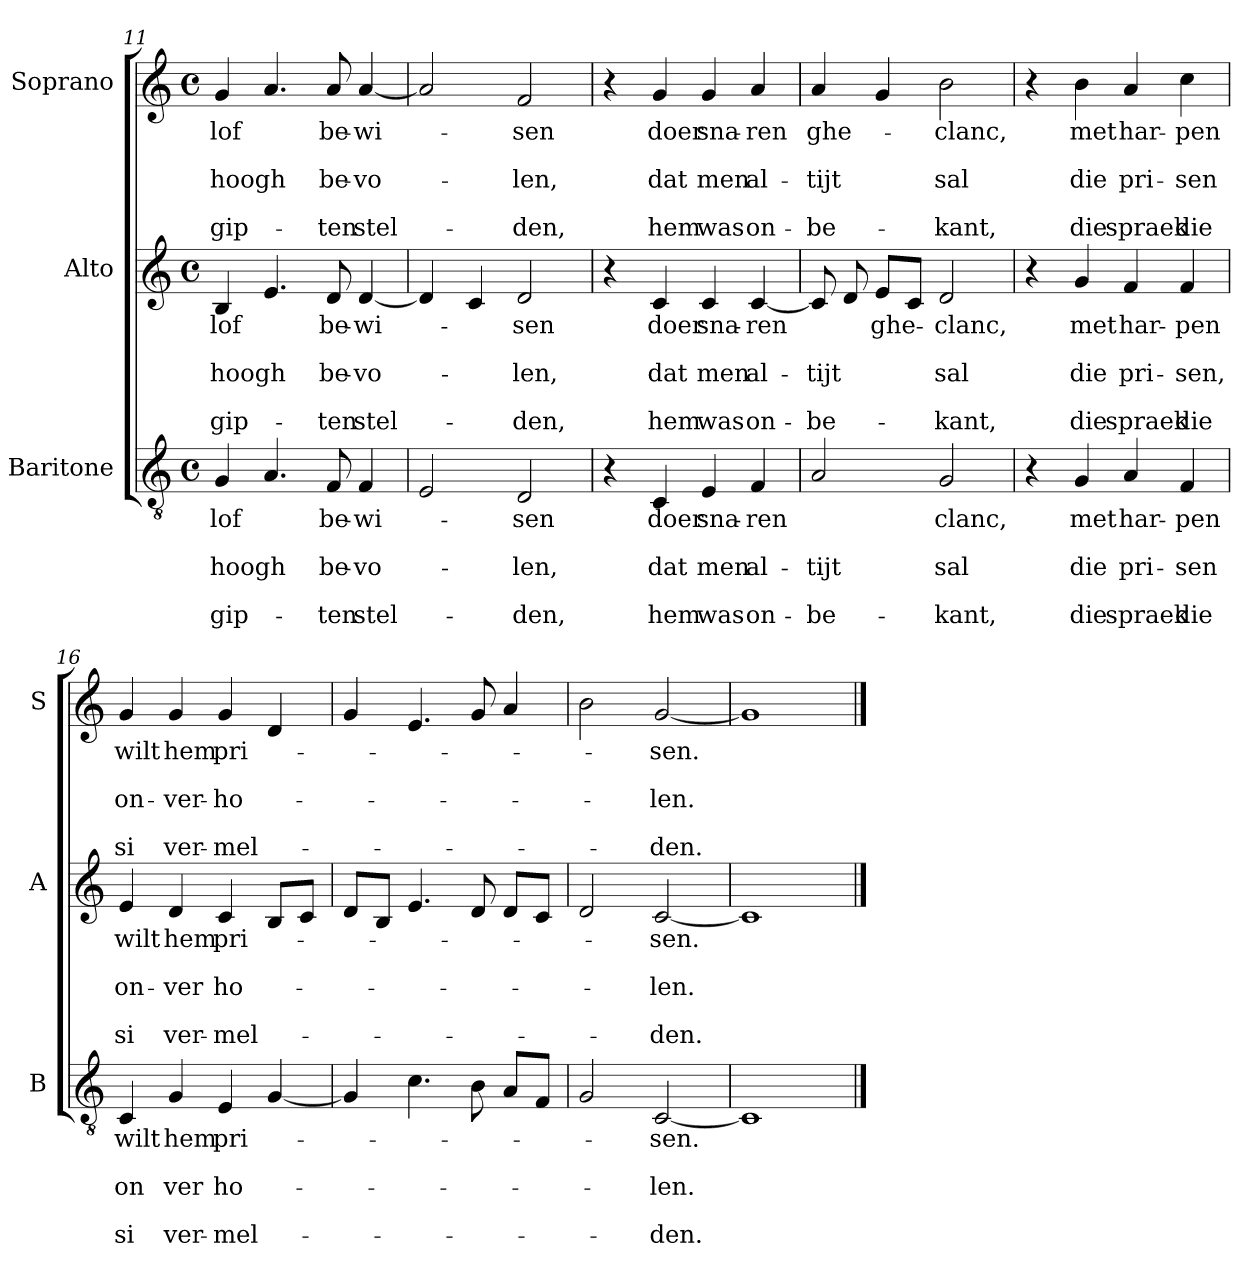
**kern	**text	**text	**text	**text	**text	**kern	**text	**text	**text	**text	**text	**kern	**text	**text	**text	**text	**text
*part3	*part3	*part3	*part3	*part3	*part3	*part2	*part2	*part2	*part2	*part2	*part2	*part1	*part1	*part1	*part1	*part1	*part1
*staff3	*staff3	*staff3	*staff3	*staff3	*staff3	*staff2	*staff2	*staff2	*staff2	*staff2	*staff2	*staff1	*staff1	*staff1	*staff1	*staff1	*staff1
*I"Baritone	*	*	*	*	*	*I"Alto	*	*	*	*	*	*I"Soprano	*	*	*	*	*
*I'B	*	*	*	*	*	*I'A	*	*	*	*	*	*I'S	*	*	*	*	*
*clefGv2	*	*	*	*	*	*clefG2	*	*	*	*	*	*clefG2	*	*	*	*	*
*k[]	*	*	*	*	*	*k[]	*	*	*	*	*	*k[]	*	*	*	*	*
*C:	*	*	*	*	*	*C:	*	*	*	*	*	*C:	*	*	*	*	*
*M4/4	*	*	*	*	*	*M4/4	*	*	*	*	*	*M4/4	*	*	*	*	*
*met(c)	*	*	*	*	*	*met(c)	*	*	*	*	*	*met(c)	*	*	*	*	*
=11	=11	=11	=11	=11	=11	=11	=11	=11	=11	=11	=11	=11	=11	=11	=11	=11	=11
!	!LO:LY:b	!	!LO:LY:b	!	!LO:LY:b	!	!LO:LY:b	!	!LO:LY:b	!	!LO:LY:b	!	!LO:LY:b	!	!LO:LY:b	!	!LO:LY:b
4G/	lof	.	hoogh	.	-gip-	4B/	lof	.	hoogh	.	-gip-	4g/	lof	.	hoogh	.	-gip-
4.A/	.	.	.	.	.	4.e/	.	.	.	.	.	4.a/	.	.	.	.	.
!	!LO:LY:b	!	!LO:LY:b	!	!LO:LY:b	!	!LO:LY:b	!	!LO:LY:b	!	!LO:LY:b	!	!LO:LY:b	!	!LO:LY:b	!	!LO:LY:b
8F/	be-	.	be-	.	-ten	8d/	be-	.	be-	.	-ten	8a/	be-	.	be-	.	-ten
!	!LO:LY:b	!	!LO:LY:b	!	!LO:LY:b	!	!LO:LY:b	!	!LO:LY:b	!	!LO:LY:b	!	!LO:LY:b	!	!LO:LY:b	!	!LO:LY:b
4F/	-wi-	.	-vo-	.	stel-	[4d/	-wi-	.	-vo-	.	stel-	[4a/	-wi-	.	-vo-	.	stel-
=12	=12	=12	=12	=12	=12	=12	=12	=12	=12	=12	=12	=12	=12	=12	=12	=12	=12
2E/	.	.	.	.	.	4d/]	.	.	.	.	.	2a/]	.	.	.	.	.
.	.	.	.	.	.	4c/	.	.	.	.	.	.	.	.	.	.	.
!	!LO:LY:b	!	!LO:LY:b	!	!LO:LY:b	!	!LO:LY:b	!	!LO:LY:b	!	!LO:LY:b	!	!LO:LY:b	!	!LO:LY:b	!	!LO:LY:b
2D/	-sen	.	-len,	.	-den,	2d/	-sen	.	-len,	.	-den,	2f/	-sen	.	-len,	.	-den,
=13	=13	=13	=13	=13	=13	=13	=13	=13	=13	=13	=13	=13	=13	=13	=13	=13	=13
4r	.	.	.	.	.	4r	.	.	.	.	.	4r	.	.	.	.	.
!	!LO:LY:b	!	!LO:LY:b	!	!LO:LY:b	!	!LO:LY:b	!	!LO:LY:b	!	!LO:LY:b	!	!LO:LY:b	!	!LO:LY:b	!	!LO:LY:b
4C/	doer	.	dat	.	hem	4c/	doer	.	dat	.	hem	4g/	doer	.	dat	.	hem
!	!LO:LY:b	!	!LO:LY:b	!	!LO:LY:b	!	!LO:LY:b	!	!LO:LY:b	!	!LO:LY:b	!	!LO:LY:b	!	!LO:LY:b	!	!LO:LY:b
4E/	sna-	.	men	.	was	4c/	sna-	.	men	.	was	4g/	sna-	.	men	.	was
!	!LO:LY:b	!	!LO:LY:b	!	!LO:LY:b	!	!LO:LY:b	!	!LO:LY:b	!	!LO:LY:b	!	!LO:LY:b	!	!LO:LY:b	!	!LO:LY:b
4F/	-ren	.	al-	.	on-	[4c/	-ren	.	al-	.	on-	4a/	-ren	.	al-	.	on-
=14	=14	=14	=14	=14	=14	=14	=14	=14	=14	=14	=14	=14	=14	=14	=14	=14	=14
!	!	!	!LO:LY:b	!	!LO:LY:b	!	!	!	!LO:LY:b	!	!LO:LY:b	!	!LO:LY:b	!	!LO:LY:b	!	!LO:LY:b
2A/	.	.	-tijt	.	-be-	8c/]	.	.	-tijt	.	-be-	4a/	ghe-	.	-tijt	.	-be-
.	.	.	.	.	.	8d/	.	.	.	.	.	.	.	.	.	.	.
!	!	!	!	!	!	!	!LO:LY:b	!	!	!	!	!	!	!	!	!	!
.	.	.	.	.	.	8e/L	ghe-	.	.	.	.	4g/	.	.	.	.	.
.	.	.	.	.	.	8c/J	.	.	.	.	.	.	.	.	.	.	.
!	!LO:LY:b	!	!LO:LY:b	!	!LO:LY:b	!	!LO:LY:b	!	!LO:LY:b	!	!LO:LY:b	!	!LO:LY:b	!	!LO:LY:b	!	!LO:LY:b
2G/	-clanc,	.	sal	.	-kant,	2d/	-clanc,	.	sal	.	-kant,	2b\	-clanc,	.	sal	.	-kant,
!!LO:LB:g=z
=15	=15	=15	=15	=15	=15	=15	=15	=15	=15	=15	=15	=15	=15	=15	=15	=15	=15
4r	.	.	.	.	.	4r	.	.	.	.	.	4r	.	.	.	.	.
!	!LO:LY:b	!	!LO:LY:b	!	!LO:LY:b	!	!LO:LY:b	!	!LO:LY:b	!	!LO:LY:b	!	!LO:LY:b	!	!LO:LY:b	!	!LO:LY:b
4G/	met	.	die	.	die	4g/	met	.	die	.	die	4b\	met	.	die	.	die
!	!LO:LY:b	!	!LO:LY:b	!	!LO:LY:b	!	!LO:LY:b	!	!LO:LY:b	!	!LO:LY:b	!	!LO:LY:b	!	!LO:LY:b	!	!LO:LY:b
4A/	har-	.	pri-	.	spraek	4f/	har-	.	pri-	.	spraek	4a/	har-	.	pri-	.	spraek
!	!LO:LY:b	!	!LO:LY:b	!	!LO:LY:b	!	!LO:LY:b	!	!LO:LY:b	!	!LO:LY:b	!	!LO:LY:b	!	!LO:LY:b	!	!LO:LY:b
4F/	-pen	.	-sen	.	die	4f/	-pen	.	-sen,	.	die	4cc\	-pen	.	-sen	.	die
=16	=16	=16	=16	=16	=16	=16	=16	=16	=16	=16	=16	=16	=16	=16	=16	=16	=16
!	!LO:LY:b	!	!LO:LY:b	!	!LO:LY:b	!	!LO:LY:b	!	!LO:LY:b	!	!LO:LY:b	!	!LO:LY:b	!	!LO:LY:b	!	!LO:LY:b
4C/	wilt	.	on	.	si	4e/	wilt	.	on-	.	si	4g/	wilt	.	on-	.	si
!	!LO:LY:b	!	!LO:LY:b	!	!LO:LY:b	!	!LO:LY:b	!	!LO:LY:b	!	!LO:LY:b	!	!LO:LY:b	!	!LO:LY:b	!	!LO:LY:b
4G/	hem	.	ver	.	ver-	4d/	hem	.	-ver	.	ver-	4g/	hem	.	-ver-	.	ver-
!	!LO:LY:b	!	!LO:LY:b	!	!LO:LY:b	!	!LO:LY:b	!	!LO:LY:b	!	!LO:LY:b	!	!LO:LY:b	!	!LO:LY:b	!	!LO:LY:b
4E/	pri-	.	ho-	.	-mel-	4c/	pri-	.	ho-	.	-mel-	4g/	pri-	.	-ho-	.	-mel-
[4G/	.	.	.	.	.	8B/L	.	.	.	.	.	4d/	.	.	.	.	.
.	.	.	.	.	.	8c/J	.	.	.	.	.	.	.	.	.	.	.
=17	=17	=17	=17	=17	=17	=17	=17	=17	=17	=17	=17	=17	=17	=17	=17	=17	=17
4G/]	.	.	.	.	.	8d/L	.	.	.	.	.	4g/	.	.	.	.	.
.	.	.	.	.	.	8B/J	.	.	.	.	.	.	.	.	.	.	.
4.c\	.	.	.	.	.	4.e/	.	.	.	.	.	4.e/	.	.	.	.	.
8B\	.	.	.	.	.	8d/	.	.	.	.	.	8g/	.	.	.	.	.
8A/L	.	.	.	.	.	8d/L	.	.	.	.	.	4a/	.	.	.	.	.
8F/J	.	.	.	.	.	8c/J	.	.	.	.	.	.	.	.	.	.	.
=18	=18	=18	=18	=18	=18	=18	=18	=18	=18	=18	=18	=18	=18	=18	=18	=18	=18
2G/	.	.	.	.	.	2d/	.	.	.	.	.	2b\	.	.	.	.	.
!	!LO:LY:b	!	!LO:LY:b	!	!LO:LY:b	!	!LO:LY:b	!	!LO:LY:b	!	!LO:LY:b	!	!LO:LY:b	!	!LO:LY:b	!	!LO:LY:b
[2C/	-sen.	.	-len.	.	-den.	[2c/	-sen.	.	-len.	.	-den.	[2g/	-sen.	.	-len.	.	-den.
=19	=19	=19	=19	=19	=19	=19	=19	=19	=19	=19	=19	=19	=19	=19	=19	=19	=19
1C]	.	.	.	.	.	1c]	.	.	.	.	.	1g]	.	.	.	.	.
==	==	==	==	==	==	==	==	==	==	==	==	==	==	==	==	==	==
*-	*-	*-	*-	*-	*-	*-	*-	*-	*-	*-	*-	*-	*-	*-	*-	*-	*-
